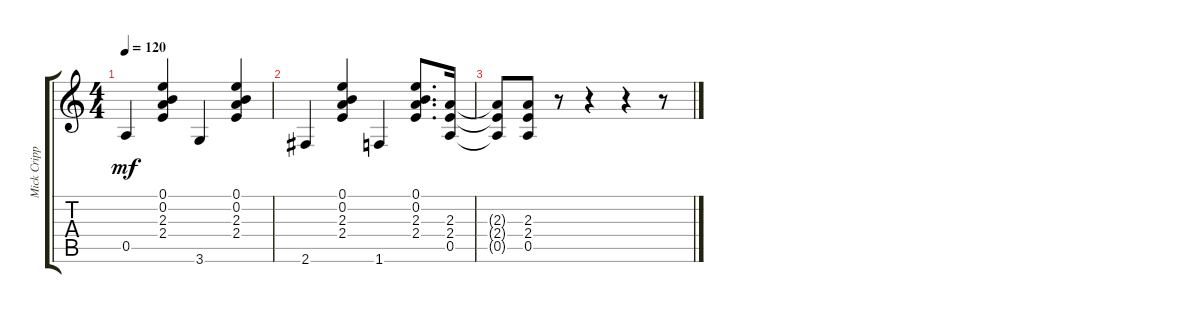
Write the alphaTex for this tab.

\track ("Mick Cripps" "Mick Cripp") {instrument overdrivenguitar}
\staff {score tabs}
\tuning (E4 B3 G3 D3 A2 E2) {hide}
\ts (4 4)
\tempo 120
\clef g2
\ks c
0.5.4{dy mf} (0.1 0.2 2.3 2.4).4 3.6.4 (0.1 0.2 2.3 2.4).4 |
2.6.4 (0.1 0.2 2.3 2.4).4 1.6.4 (0.1 0.2 2.3 2.4).8{d} (2.3 2.4 0.5).16 |
(2.3{t} 2.4{t} 0.5{t}).8 (2.3 2.4 0.5).8 r.8 r.4 r.4 r.8
